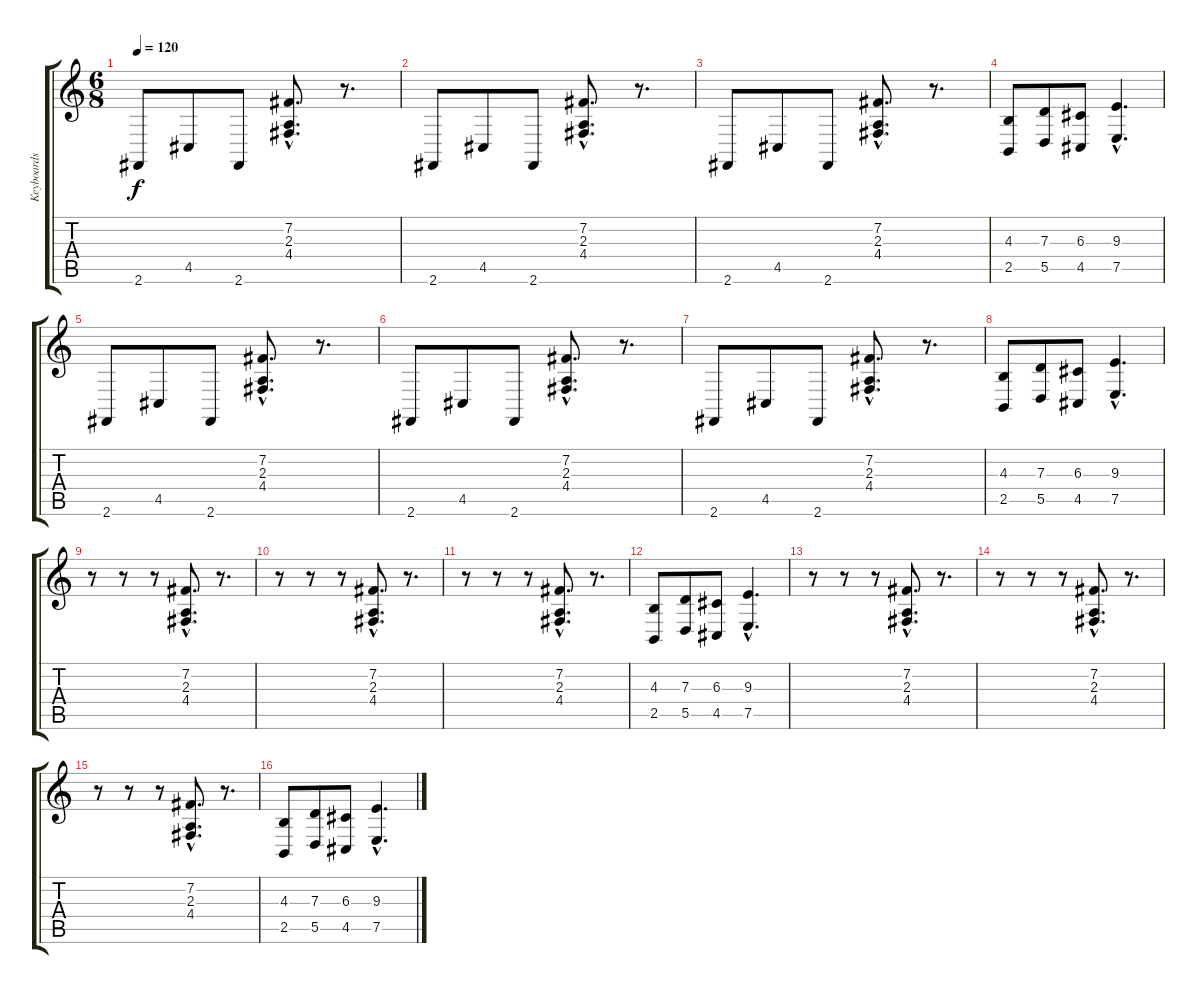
\track ("Keyboards" "Keyboards") {instrument stringensemble2}
\staff {score tabs}
\tuning (E4 B3 G3 D3 A2 E2) {hide}
\ts (6 8)
\tempo 120
\clef g2
\ks c
2.6.8{dy f instrument stringensemble2} 4.5.8 2.6.8 (7.2{hac} 2.3{hac} 4.4{hac}).8{d} r.8{d} |
2.6.8 4.5.8 2.6.8 (7.2{hac} 2.3{hac} 4.4{hac}).8{d} r.8{d} |
2.6.8 4.5.8 2.6.8 (7.2{hac} 2.3{hac} 4.4{hac}).8{d} r.8{d} |
(4.3 2.5).8 (7.3 5.5).8 (6.3 4.5).8 (9.3{hac} 7.5{hac}).4{d} |
2.6.8 4.5.8 2.6.8 (7.2{hac} 2.3{hac} 4.4{hac}).8{d} r.8{d} |
2.6.8 4.5.8 2.6.8 (7.2{hac} 2.3{hac} 4.4{hac}).8{d} r.8{d} |
2.6.8 4.5.8 2.6.8 (7.2{hac} 2.3{hac} 4.4{hac}).8{d} r.8{d} |
(4.3 2.5).8 (7.3 5.5).8 (6.3 4.5).8 (9.3{hac} 7.5{hac}).4{d} |
r.8 r.8 r.8 (7.2{hac} 2.3{hac} 4.4{hac}).8{d} r.8{d} |
r.8 r.8 r.8 (7.2{hac} 2.3{hac} 4.4{hac}).8{d} r.8{d} |
r.8 r.8 r.8 (7.2{hac} 2.3{hac} 4.4{hac}).8{d} r.8{d} |
(4.3 2.5).8 (7.3 5.5).8 (6.3 4.5).8 (9.3{hac} 7.5{hac}).4{d} |
r.8 r.8 r.8 (7.2{hac} 2.3{hac} 4.4{hac}).8{d} r.8{d} |
r.8 r.8 r.8 (7.2{hac} 2.3{hac} 4.4{hac}).8{d} r.8{d} |
r.8 r.8 r.8 (7.2{hac} 2.3{hac} 4.4{hac}).8{d} r.8{d} |
(4.3 2.5).8 (7.3 5.5).8 (6.3 4.5).8 (9.3{hac} 7.5{hac}).4{d}
